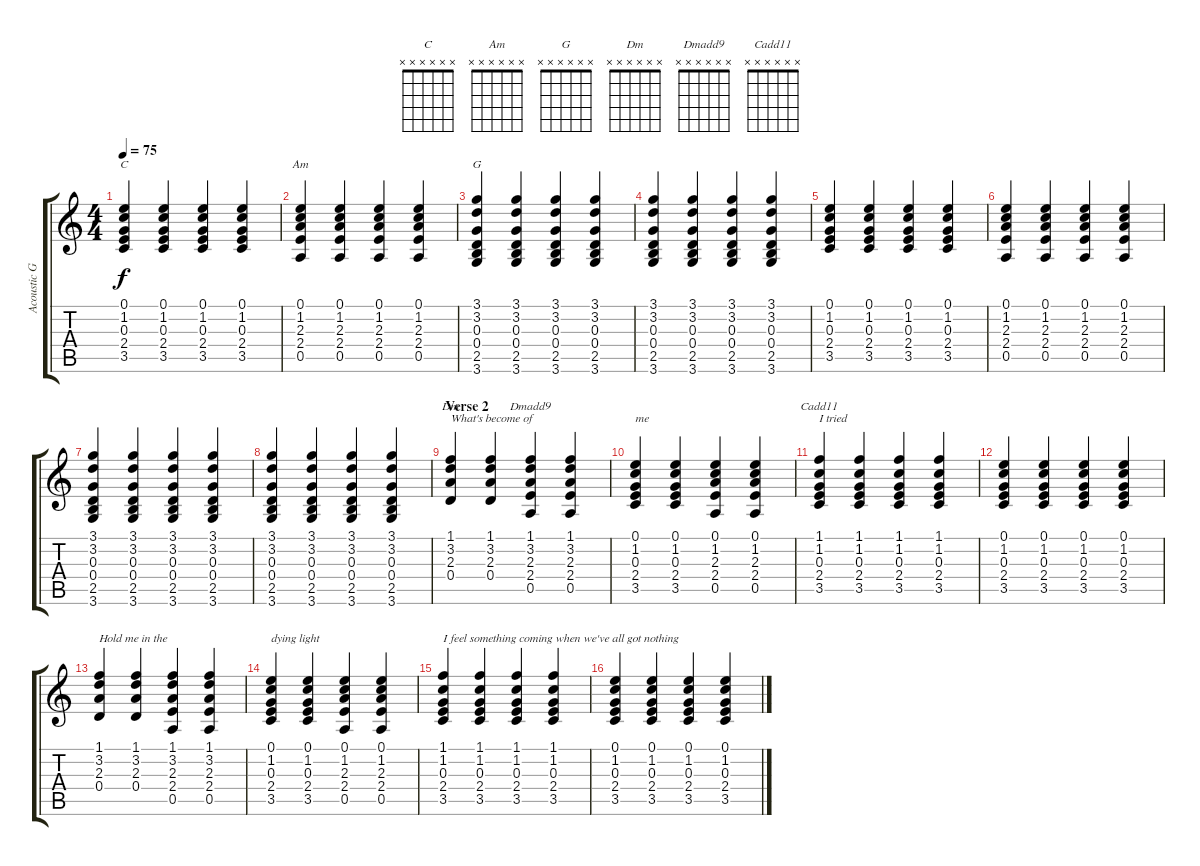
\track ("Acoustic Guitar" "Acoustic G") {instrument acousticguitarnylon}
\staff {score tabs}
\tuning (E4 B3 G3 D3 A2 E2) {hide}
\chord ("C" x x x x x x)
\chord ("Am" x x x x x x)
\chord ("G" x x x x x x)
\chord ("Dm" x x x x x x)
\chord ("Dmadd9" x x x x x x)
\chord ("Cadd11" x x x x x x)
\ts (4 4)
\tempo 75
\clef g2
\ks c
(0.1 1.2 0.3 2.4 3.5).4{ch "C" dy f} (0.1 1.2 0.3 2.4 3.5).4 (0.1 1.2 0.3 2.4 3.5).4 (0.1 1.2 0.3 2.4 3.5).4 |
(0.1 1.2 2.3 2.4 0.5).4{ch "Am"} (0.1 1.2 2.3 2.4 0.5).4 (0.1 1.2 2.3 2.4 0.5).4 (0.1 1.2 2.3 2.4 0.5).4 |
(3.1 3.2 0.3 0.4 2.5 3.6).4{ch "G"} (3.1 3.2 0.3 0.4 2.5 3.6).4 (3.1 3.2 0.3 0.4 2.5 3.6).4 (3.1 3.2 0.3 0.4 2.5 3.6).4 |
(3.1 3.2 0.3 0.4 2.5 3.6).4 (3.1 3.2 0.3 0.4 2.5 3.6).4 (3.1 3.2 0.3 0.4 2.5 3.6).4 (3.1 3.2 0.3 0.4 2.5 3.6).4 |
(0.1 1.2 0.3 2.4 3.5).4 (0.1 1.2 0.3 2.4 3.5).4 (0.1 1.2 0.3 2.4 3.5).4 (0.1 1.2 0.3 2.4 3.5).4 |
(0.1 1.2 2.3 2.4 0.5).4 (0.1 1.2 2.3 2.4 0.5).4 (0.1 1.2 2.3 2.4 0.5).4 (0.1 1.2 2.3 2.4 0.5).4 |
(3.1 3.2 0.3 0.4 2.5 3.6).4 (3.1 3.2 0.3 0.4 2.5 3.6).4 (3.1 3.2 0.3 0.4 2.5 3.6).4 (3.1 3.2 0.3 0.4 2.5 3.6).4 |
(3.1 3.2 0.3 0.4 2.5 3.6).4 (3.1 3.2 0.3 0.4 2.5 3.6).4 (3.1 3.2 0.3 0.4 2.5 3.6).4 (3.1 3.2 0.3 0.4 2.5 3.6).4 |
\section ("" "Verse 2")
(1.1 3.2 2.3 0.4).4{ch "Dm" txt "What's become of"} (1.1 3.2 2.3 0.4).4 (1.1 3.2 2.3 2.4 0.5).4{ch "Dmadd9"} (1.1 3.2 2.3 2.4 0.5).4 |
(0.1 1.2 0.3 2.4 3.5).4{txt "me"} (0.1 1.2 0.3 2.4 3.5).4 (0.1 1.2 2.3 2.4 0.5).4 (0.1 1.2 2.3 2.4 0.5).4 |
(1.1 1.2 0.3 2.4 3.5).4{ch "Cadd11" txt "I tried"} (1.1 1.2 0.3 2.4 3.5).4 (1.1 1.2 0.3 2.4 3.5).4 (1.1 1.2 0.3 2.4 3.5).4 |
(0.1 1.2 0.3 2.4 3.5).4 (0.1 1.2 0.3 2.4 3.5).4 (0.1 1.2 0.3 2.4 3.5).4 (0.1 1.2 0.3 2.4 3.5).4 |
(1.1 3.2 2.3 0.4).4{txt "Hold me in the"} (1.1 3.2 2.3 0.4).4 (1.1 3.2 2.3 2.4 0.5).4 (1.1 3.2 2.3 2.4 0.5).4 |
(0.1 1.2 0.3 2.4 3.5).4{txt "dying light"} (0.1 1.2 0.3 2.4 3.5).4 (0.1 1.2 2.3 2.4 0.5).4 (0.1 1.2 2.3 2.4 0.5).4 |
(1.1 1.2 0.3 2.4 3.5).4{txt "I feel something coming when we've all got nothing"} (1.1 1.2 0.3 2.4 3.5).4 (1.1 1.2 0.3 2.4 3.5).4 (1.1 1.2 0.3 2.4 3.5).4 |
(0.1 1.2 0.3 2.4 3.5).4 (0.1 1.2 0.3 2.4 3.5).4 (0.1 1.2 0.3 2.4 3.5).4 (0.1 1.2 0.3 2.4 3.5).4
